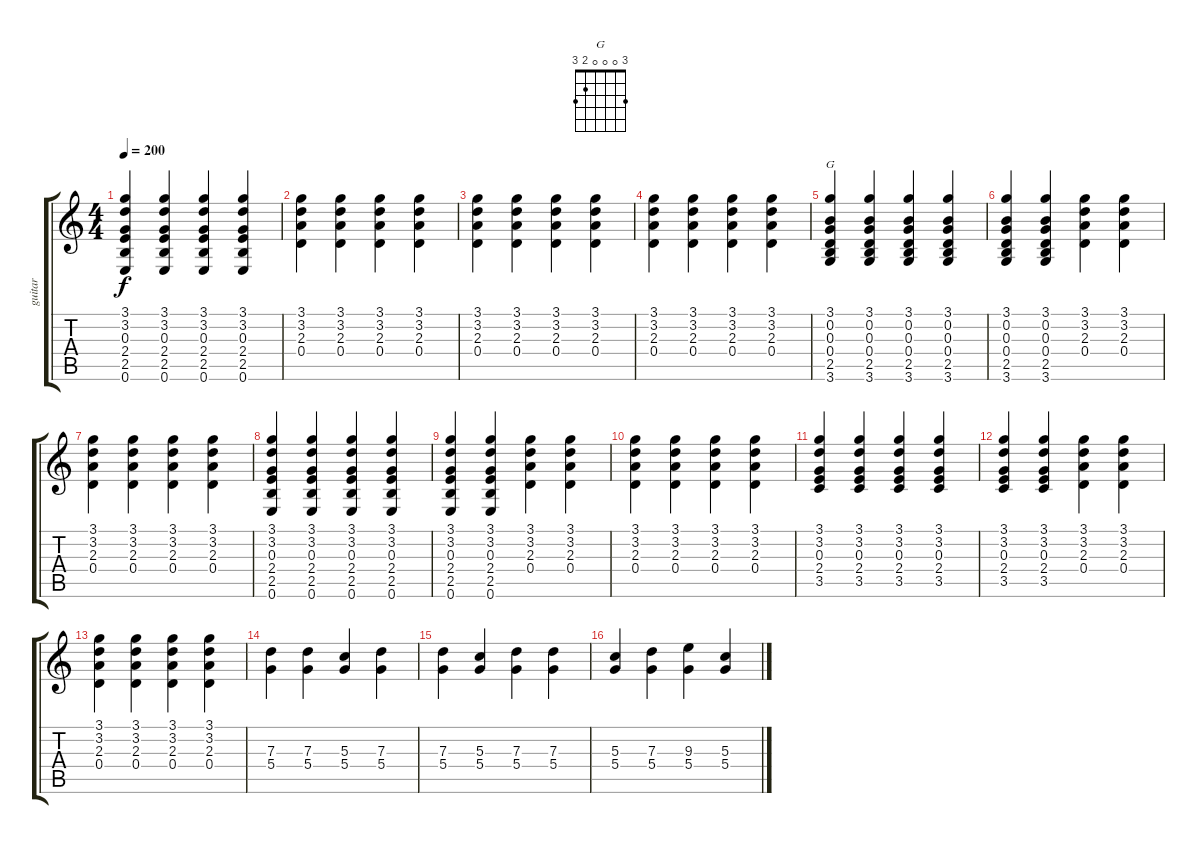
\track ("guitar" "guitar") {instrument electricguitarjazz}
\staff {score tabs}
\tuning (E4 B3 G3 D3 A2 E2) {hide}
\chord ("G" 3 0 0 0 2 3)
\ts (4 4)
\tempo 200
\clef g2
\ks c
(3.1 3.2 0.3 2.4 2.5 0.6).4{dy f} (3.1 3.2 0.3 2.4 2.5 0.6).4 (3.1 3.2 0.3 2.4 2.5 0.6).4 (3.1 3.2 0.3 2.4 2.5 0.6).4 |
(3.1 3.2 2.3 0.4).4 (3.1 3.2 2.3 0.4).4 (3.1 3.2 2.3 0.4).4 (3.1 3.2 2.3 0.4).4 |
(3.1 3.2 2.3 0.4).4 (3.1 3.2 2.3 0.4).4 (3.1 3.2 2.3 0.4).4 (3.1 3.2 2.3 0.4).4 |
(3.1 3.2 2.3 0.4).4 (3.1 3.2 2.3 0.4).4 (3.1 3.2 2.3 0.4).4 (3.1 3.2 2.3 0.4).4 |
(3.1 0.2 0.3 0.4 2.5 3.6).4{ch "G"} (3.1 0.2 0.3 0.4 2.5 3.6).4 (3.1 0.2 0.3 0.4 2.5 3.6).4 (3.1 0.2 0.3 0.4 2.5 3.6).4 |
(3.1 0.2 0.3 0.4 2.5 3.6).4 (3.1 0.2 0.3 0.4 2.5 3.6).4 (3.1 3.2 2.3 0.4).4 (3.1 3.2 2.3 0.4).4 |
(3.1 3.2 2.3 0.4).4 (3.1 3.2 2.3 0.4).4 (3.1 3.2 2.3 0.4).4 (3.1 3.2 2.3 0.4).4 |
(3.1 3.2 0.3 2.4 2.5 0.6).4 (3.1 3.2 0.3 2.4 2.5 0.6).4 (3.1 3.2 0.3 2.4 2.5 0.6).4 (3.1 3.2 0.3 2.4 2.5 0.6).4 |
(3.1 3.2 0.3 2.4 2.5 0.6).4 (3.1 3.2 0.3 2.4 2.5 0.6).4 (3.1 3.2 2.3 0.4).4 (3.1 3.2 2.3 0.4).4 |
(3.1 3.2 2.3 0.4).4 (3.1 3.2 2.3 0.4).4 (3.1 3.2 2.3 0.4).4 (3.1 3.2 2.3 0.4).4 |
(3.1 3.2 0.3 2.4 3.5).4 (3.1 3.2 0.3 2.4 3.5).4 (3.1 3.2 0.3 2.4 3.5).4 (3.1 3.2 0.3 2.4 3.5).4 |
(3.1 3.2 0.3 2.4 3.5).4 (3.1 3.2 0.3 2.4 3.5).4 (3.1 3.2 2.3 0.4).4 (3.1 3.2 2.3 0.4).4 |
(3.1 3.2 2.3 0.4).4 (3.1 3.2 2.3 0.4).4 (3.1 3.2 2.3 0.4).4 (3.1 3.2 2.3 0.4).4 |
(7.3 5.4).4 (7.3 5.4).4 (5.3 5.4).4 (7.3 5.4).4 |
(7.3 5.4).4 (5.3 5.4).4 (7.3 5.4).4 (7.3 5.4).4 |
(5.3 5.4).4 (7.3 5.4).4 (9.3 5.4).4 (5.3 5.4).4
